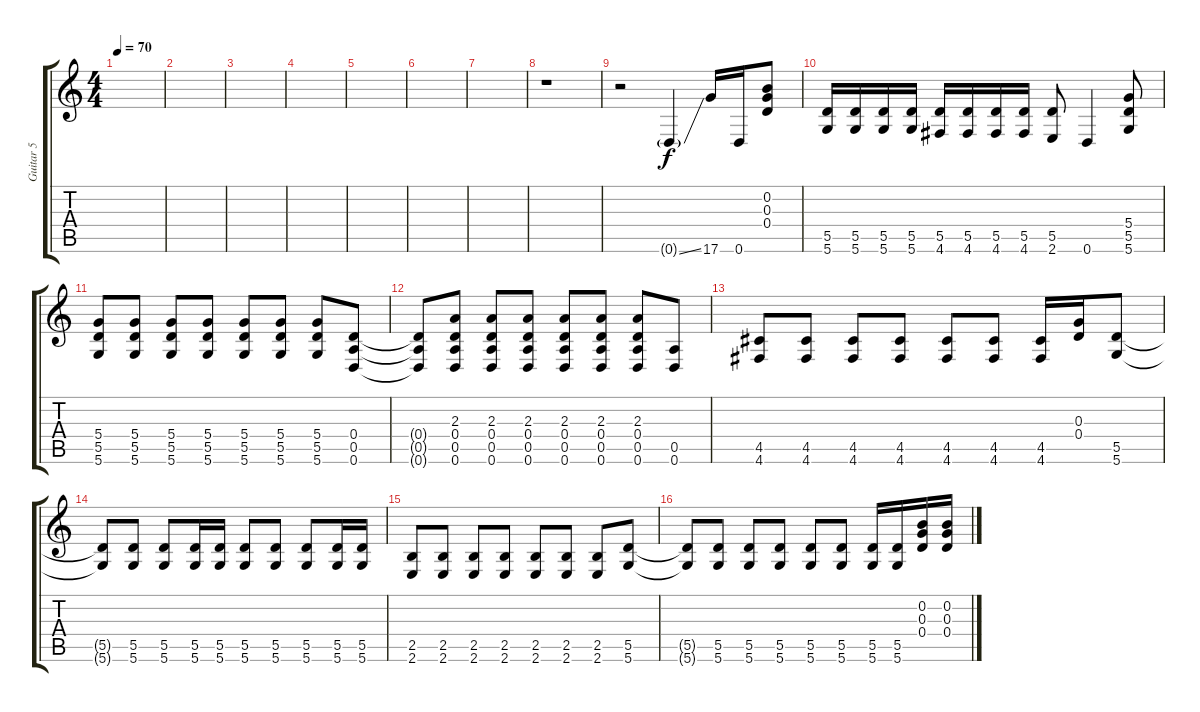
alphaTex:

\track ("Guitar 5" "Guitar 5") {instrument distortionguitar}
\staff {score tabs}
\tuning (E4 B3 G3 D3 A2 D2) {hide}
\ts (4 4)
\tempo 70
\clef g2
\ks c
|
|
|
|
|
|
|
r.1 |
r.2 0.6{ss g}.4 17.6.16{dy f} 0.6.16 (0.2 0.3 0.4).8 |
(5.5 5.6).16 (5.5 5.6).16 (5.5 5.6).16 (5.5 5.6).16 (5.5 4.6).16 (5.5 4.6).16 (5.5 4.6).16 (5.5 4.6).16 (5.5 2.6).8 0.6.4 (5.4 5.5 5.6).8 |
(5.4 5.5 5.6).8 (5.4 5.5 5.6).8 (5.4 5.5 5.6).8 (5.4 5.5 5.6).8 (5.4 5.5 5.6).8 (5.4 5.5 5.6).8 (5.4 5.5 5.6).8 (0.4 0.5 0.6).8 |
(0.4{t} 0.5{t} 0.6{t}).8 (2.3 0.4 0.5 0.6).8 (2.3 0.4 0.5 0.6).8 (2.3 0.4 0.5 0.6).8 (2.3 0.4 0.5 0.6).8 (2.3 0.4 0.5 0.6).8 (2.3 0.4 0.5 0.6).8 (0.5 0.6).8 |
(4.5 4.6).8 (4.5 4.6).8 (4.5 4.6).8 (4.5 4.6).8 (4.5 4.6).8 (4.5 4.6).8 (4.5 4.6).16 (0.3 0.4).16 (5.5 5.6).8 |
(5.5{t} 5.6{t}).8 (5.5 5.6).8 (5.5 5.6).8 (5.5 5.6).16 (5.5 5.6).16 (5.5 5.6).8 (5.5 5.6).8 (5.5 5.6).8 (5.5 5.6).16 (5.5 5.6).16 |
(2.5 2.6).8 (2.5 2.6).8 (2.5 2.6).8 (2.5 2.6).8 (2.5 2.6).8 (2.5 2.6).8 (2.5 2.6).8 (5.5 5.6).8 |
(5.5{t} 5.6{t}).8 (5.5 5.6).8 (5.5 5.6).8 (5.5 5.6).8 (5.5 5.6).8 (5.5 5.6).8 (5.5 5.6).16 (5.5 5.6).16 (0.2 0.3 0.4).16 (0.2 0.3 0.4).16
